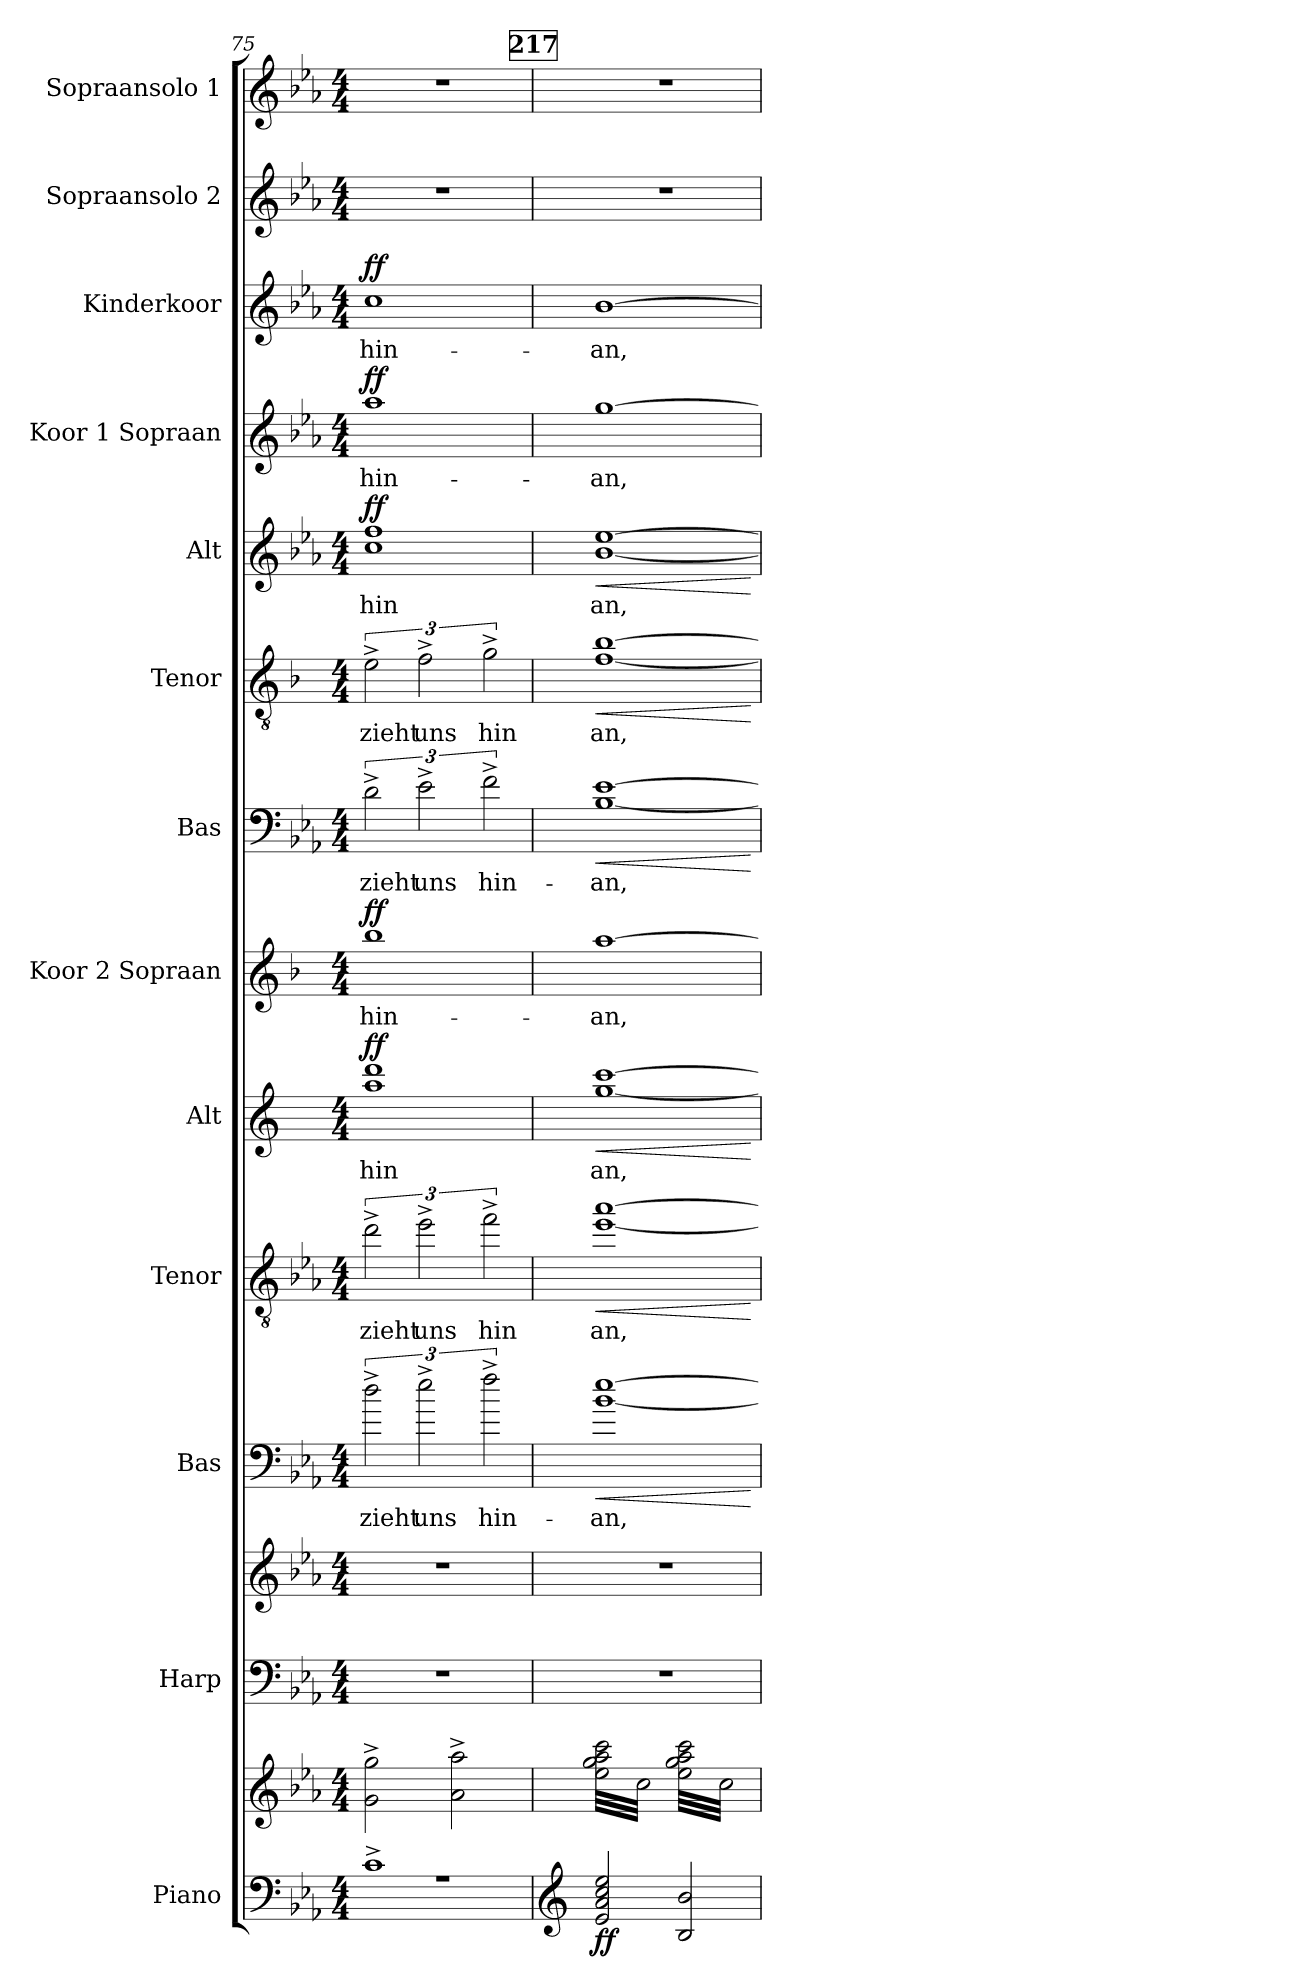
**kern	**kern	**dynam	**kern	**kern	**kern	**text	**dynam	**kern	**text	**dynam	**kern	**text	**dynam	**kern	**text	**dynam	**kern	**text	**dynam	**kern	**text	**dynam	**kern	**text	**dynam	**kern	**text	**dynam	**kern	**text	**dynam	**kern	**kern
*part13	*part13	*part13	*part12	*part12	*part11	*part11	*part11	*part10	*part10	*part10	*part9	*part9	*part9	*part8	*part8	*part8	*part7	*part7	*part7	*part6	*part6	*part6	*part5	*part5	*part5	*part4	*part4	*part4	*part3	*part3	*part3	*part2	*part1
*staff15	*staff14	*staff14/15	*staff13	*staff12	*staff11	*staff11	*staff11	*staff10	*staff10	*staff10	*staff9	*staff9	*staff9	*staff8	*staff8	*staff8	*staff7	*staff7	*staff7	*staff6	*staff6	*staff6	*staff5	*staff5	*staff5	*staff4	*staff4	*staff4	*staff3	*staff3	*staff3	*staff2	*staff1
*I"Piano	*	*	*I"Harp	*	*I"Bas	*	*	*I"Tenor	*	*	*I"Alt	*	*	*I"Koor 2 Sopraan	*	*	*I"Bas	*	*	*I"Tenor	*	*	*I"Alt	*	*	*I"Koor 1 Sopraan	*	*	*I"Kinderkoor	*	*	*I"Sopraansolo 2	*I"Sopraansolo 1
*I'Pno.	*	*	*I'Hrp.	*	*I'Bs.	*	*	*I'T.	*	*	*I'A.	*	*	*I'S.	*	*	*I'Bs.	*	*	*I'T.	*	*	*I'A.	*	*	*I'S.	*	*	*I'Kk.	*	*	*I'2.S.	*I'1. S.
*clefF4	*clefG2	*	*clefF4	*clefG2	*clefF4	*	*	*clefGv2	*	*	*clefG2	*	*	*clefG2	*	*	*clefF4	*	*	*clefGv2	*	*	*clefG2	*	*	*clefG2	*	*	*clefG2	*	*	*clefG2	*clefG2
*	*	*	*	*	*ITrd12c21	*	*	*ITrd8c14	*	*	*ITrd5c9	*	*	*ITrd1c2	*	*	*	*	*	*ITrd1c2	*	*	*	*	*	*	*	*	*	*	*	*	*
*k[b-e-a-]	*k[b-e-a-]	*	*k[b-e-a-]	*k[b-e-a-]	*k[b-e-a-]	*	*	*k[b-e-a-]	*	*	*k[b-e-a-]	*	*	*k[b-e-a-]	*	*	*k[b-e-a-]	*	*	*k[b-e-a-]	*	*	*k[b-e-a-]	*	*	*k[b-e-a-]	*	*	*k[b-e-a-]	*	*	*k[b-e-a-]	*k[b-e-a-]
*M4/4	*M4/4	*	*M4/4	*M4/4	*M4/4	*	*	*M4/4	*	*	*M4/4	*	*	*M4/4	*	*	*M4/4	*	*	*M4/4	*	*	*M4/4	*	*	*M4/4	*	*	*M4/4	*	*	*M4/4	*M4/4
=75	=75	=75	=75	=75	=75	=75	=75	=75	=75	=75	=75	=75	=75	=75	=75	=75	=75	=75	=75	=75	=75	=75	=75	=75	=75	=75	=75	=75	=75	=75	=75	=75	=75
*^	*	*	*	*	*	*	*	*	*	*	*	*	*	*	*	*	*	*	*	*	*	*	*	*	*	*	*	*	*	*	*	*	*
!	!	!	!	!	!	!	!	!	!	!	!	!	!	!LO:DY:a	!	!	!LO:DY:a	!	!	!	!	!	!	!	!	!LO:DY:a	!	!	!LO:DY:a	!	!	!LO:DY:a	!	!
1c^	1rA	2g\^ 2gg\^	.	1r	1r	3d^\	zieht	.	3d^\	zieht	.	1cc 1ff	hin	ff	1aa-	hin-	ff	3d^\	zieht	.	3d^\	zieht	.	1cc 1ff	hin	ff	1aa-	hin-	ff	1cc	hin-	ff	1r	1r
.	.	.	.	.	.	3e-^\	uns	.	3e-^\	uns	.	.	.	.	.	.	.	3e-^\	uns	.	3e-^\	uns	.	.	.	.	.	.	.	.	.	.	.	.
.	.	2a-\^ 2aa-\^	.	.	.	.	.	.	.	.	.	.	.	.	.	.	.	.	.	.	.	.	.	.	.	.	.	.	.	.	.	.	.	.
.	.	.	.	.	.	3f^\	hin-	.	3f^\	hin	.	.	.	.	.	.	.	3f^\	hin-	.	3f^\	hin	.	.	.	.	.	.	.	.	.	.	.	.
*v	*v	*	*	*	*	*	*	*	*	*	*	*	*	*	*	*	*	*	*	*	*	*	*	*	*	*	*	*	*	*	*	*	*	*
!!LO:PB:g=z
!!LO:REH:place=s1:a:B:fs=14:t=217
=76	=76	=76	=76	=76	=76	=76	=76	=76	=76	=76	=76	=76	=76	=76	=76	=76	=76	=76	=76	=76	=76	=76	=76	=76	=76	=76	=76	=76	=76	=76	=76	=76	=76
*clefG2	*	*	*	*	*	*	*	*	*	*	*	*	*	*	*	*	*	*	*	*	*	*	*	*	*	*	*	*	*	*	*	*	*
!	!	!LO:DY:b=2	!	!	!	!	!LO:HP:b	!	!	!LO:HP:b	!	!	!LO:HP:b	!	!	!	!	!	!LO:HP:b	!	!	!LO:HP:b	!	!	!LO:HP:b	!	!	!	!	!	!	!	!
*	*tremolo	*	*	*	*	*	*	*	*	*	*	*	*	*	*	*	*	*	*	*	*	*	*	*	*	*	*	*	*	*	*	*	*
2e-/ 2a-/ 2cc/ 2ee-/	32ee-\ 32gg\ 32aa-\ 32ccc\LLL	ff	1r	1r	[1B- [1e-	-an,	<	[1e- [1a-	an,	<	[1b- [1ee-	an,	<	[1gg	-an,	.	[1B- [1e-	-an,	<	[1e- [1a-	an,	<	[1b- [1ee-	an,	<	[1gg	-an,	.	[1b-	-an,	.	1r	1r
.	32cc\	.	.	.	.	.	.	.	.	.	.	.	.	.	.	.	.	.	.	.	.	.	.	.	.	.	.	.	.	.	.	.	.
.	32ee-\ 32gg\ 32aa-\ 32ccc\	.	.	.	.	.	.	.	.	.	.	.	.	.	.	.	.	.	.	.	.	.	.	.	.	.	.	.	.	.	.	.	.
.	32cc\	.	.	.	.	.	.	.	.	.	.	.	.	.	.	.	.	.	.	.	.	.	.	.	.	.	.	.	.	.	.	.	.
.	32ee-\ 32gg\ 32aa-\ 32ccc\	.	.	.	.	.	.	.	.	.	.	.	.	.	.	.	.	.	.	.	.	.	.	.	.	.	.	.	.	.	.	.	.
.	32cc\	.	.	.	.	.	.	.	.	.	.	.	.	.	.	.	.	.	.	.	.	.	.	.	.	.	.	.	.	.	.	.	.
.	32ee-\ 32gg\ 32aa-\ 32ccc\	.	.	.	.	.	.	.	.	.	.	.	.	.	.	.	.	.	.	.	.	.	.	.	.	.	.	.	.	.	.	.	.
.	32cc\	.	.	.	.	.	.	.	.	.	.	.	.	.	.	.	.	.	.	.	.	.	.	.	.	.	.	.	.	.	.	.	.
.	32ee-\ 32gg\ 32aa-\ 32ccc\	.	.	.	.	.	.	.	.	.	.	.	.	.	.	.	.	.	.	.	.	.	.	.	.	.	.	.	.	.	.	.	.
.	32cc\	.	.	.	.	.	.	.	.	.	.	.	.	.	.	.	.	.	.	.	.	.	.	.	.	.	.	.	.	.	.	.	.
.	32ee-\ 32gg\ 32aa-\ 32ccc\	.	.	.	.	.	.	.	.	.	.	.	.	.	.	.	.	.	.	.	.	.	.	.	.	.	.	.	.	.	.	.	.
.	32cc\	.	.	.	.	.	.	.	.	.	.	.	.	.	.	.	.	.	.	.	.	.	.	.	.	.	.	.	.	.	.	.	.
.	32ee-\ 32gg\ 32aa-\ 32ccc\	.	.	.	.	.	.	.	.	.	.	.	.	.	.	.	.	.	.	.	.	.	.	.	.	.	.	.	.	.	.	.	.
.	32cc\	.	.	.	.	.	.	.	.	.	.	.	.	.	.	.	.	.	.	.	.	.	.	.	.	.	.	.	.	.	.	.	.
.	32ee-\ 32gg\ 32aa-\ 32ccc\	.	.	.	.	.	.	.	.	.	.	.	.	.	.	.	.	.	.	.	.	.	.	.	.	.	.	.	.	.	.	.	.
.	32cc\JJJ	.	.	.	.	.	.	.	.	.	.	.	.	.	.	.	.	.	.	.	.	.	.	.	.	.	.	.	.	.	.	.	.
2B-/ 2b-/	32ee-\ 32gg\ 32aa-\ 32ccc\LLL	.	.	.	.	.	.	.	.	.	.	.	.	.	.	.	.	.	.	.	.	.	.	.	.	.	.	.	.	.	.	.	.
.	32cc\	.	.	.	.	.	.	.	.	.	.	.	.	.	.	.	.	.	.	.	.	.	.	.	.	.	.	.	.	.	.	.	.
.	32ee-\ 32gg\ 32aa-\ 32ccc\	.	.	.	.	.	.	.	.	.	.	.	.	.	.	.	.	.	.	.	.	.	.	.	.	.	.	.	.	.	.	.	.
.	32cc\	.	.	.	.	.	.	.	.	.	.	.	.	.	.	.	.	.	.	.	.	.	.	.	.	.	.	.	.	.	.	.	.
.	32ee-\ 32gg\ 32aa-\ 32ccc\	.	.	.	.	.	.	.	.	.	.	.	.	.	.	.	.	.	.	.	.	.	.	.	.	.	.	.	.	.	.	.	.
.	32cc\	.	.	.	.	.	.	.	.	.	.	.	.	.	.	.	.	.	.	.	.	.	.	.	.	.	.	.	.	.	.	.	.
.	32ee-\ 32gg\ 32aa-\ 32ccc\	.	.	.	.	.	.	.	.	.	.	.	.	.	.	.	.	.	.	.	.	.	.	.	.	.	.	.	.	.	.	.	.
.	32cc\	.	.	.	.	.	.	.	.	.	.	.	.	.	.	.	.	.	.	.	.	.	.	.	.	.	.	.	.	.	.	.	.
.	32ee-\ 32gg\ 32aa-\ 32ccc\	.	.	.	.	.	.	.	.	.	.	.	.	.	.	.	.	.	.	.	.	.	.	.	.	.	.	.	.	.	.	.	.
.	32cc\	.	.	.	.	.	.	.	.	.	.	.	.	.	.	.	.	.	.	.	.	.	.	.	.	.	.	.	.	.	.	.	.
.	32ee-\ 32gg\ 32aa-\ 32ccc\	.	.	.	.	.	.	.	.	.	.	.	.	.	.	.	.	.	.	.	.	.	.	.	.	.	.	.	.	.	.	.	.
.	32cc\	.	.	.	.	.	.	.	.	.	.	.	.	.	.	.	.	.	.	.	.	.	.	.	.	.	.	.	.	.	.	.	.
.	32ee-\ 32gg\ 32aa-\ 32ccc\	.	.	.	.	.	.	.	.	.	.	.	.	.	.	.	.	.	.	.	.	.	.	.	.	.	.	.	.	.	.	.	.
.	32cc\	.	.	.	.	.	.	.	.	.	.	.	.	.	.	.	.	.	.	.	.	.	.	.	.	.	.	.	.	.	.	.	.
.	32ee-\ 32gg\ 32aa-\ 32ccc\	.	.	.	.	.	.	.	.	.	.	.	.	.	.	.	.	.	.	.	.	.	.	.	.	.	.	.	.	.	.	.	.
.	32cc\JJJ	.	.	.	.	.	.	.	.	.	.	.	.	.	.	.	.	.	.	.	.	.	.	.	.	.	.	.	.	.	.	.	.
*	*Xtremolo	*	*	*	*	*	*	*	*	*	*	*	*	*	*	*	*	*	*	*	*	*	*	*	*	*	*	*	*	*	*	*	*
.	.	.	.	.	.	.	[	.	.	[	.	.	[	.	.	.	.	.	[	.	.	[	.	.	[	.	.	.	.	.	.	.	.
.	.	.	.	.	.	.	.	.	.	.	.	.	.	.	.	.	.	.	.	.	.	.	.	.	.	.	.	.	.	.	.	.	.
.	.	.	.	.	.	.	.	.	.	.	.	.	.	.	.	.	.	.	.	.	.	.	.	.	.	.	.	.	.	.	.	.	.
.	.	.	.	.	.	.	.	.	.	.	.	.	.	.	.	.	.	.	.	.	.	.	.	.	.	.	.	.	.	.	.	.	.
.	.	.	.	.	.	.	.	.	.	.	.	.	.	.	.	.	.	.	.	.	.	.	.	.	.	.	.	.	.	.	.	.	.
.	.	.	.	.	.	.	.	.	.	.	.	.	.	.	.	.	.	.	.	.	.	.	.	.	.	.	.	.	.	.	.	.	.
.	.	.	.	.	.	.	.	.	.	.	.	.	.	.	.	.	.	.	.	.	.	.	.	.	.	.	.	.	.	.	.	.	.
.	.	.	.	.	.	.	.	.	.	.	.	.	.	.	.	.	.	.	.	.	.	.	.	.	.	.	.	.	.	.	.	.	.
=	=	=	=	=	=	=	=	=	=	=	=	=	=	=	=	=	=	=	=	=	=	=	=	=	=	=	=	=	=	=	=	=	=
*-	*-	*-	*-	*-	*-	*-	*-	*-	*-	*-	*-	*-	*-	*-	*-	*-	*-	*-	*-	*-	*-	*-	*-	*-	*-	*-	*-	*-	*-	*-	*-	*-	*-
